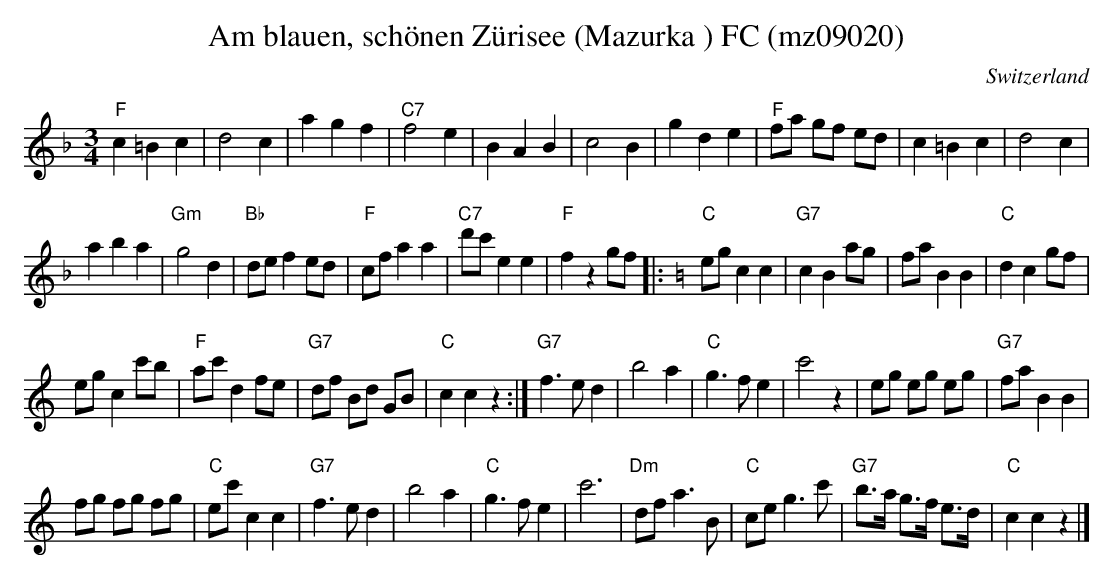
X:1
T:Am blauen, sch\"onen Z\"urisee (Mazurka ) FC (mz09020)
M:3/4
L:1/8
K:F %%MIDI gchordon
"F"c2=B2c2 | d4c2 | a2g2f2 | "C7"f4e2 | B2A2B2 | c4B2 | g2d2e2 | "F"fa gf ed | c2=B2c2 | d4c2 |
a2b2a2 | "Gm"g4d2 | "Bb"def2ed | "F"cfa2a2 | "C7"d'c'e2e2 | "F"f2z2gf |: [K:C] "C"egc2c2 | "G7"c2B2 ag | faB2B2 | "C"d2c2 gf |
egc2c'b | "F"ac'd2fe | "G7"df Bd GB | "C"c2c2z2 :| "G7"f3ed2 | b4a2 |  "C"g3fe2 | c'4z2 | eg eg eg | "G7"faB2B2 |
fg fg fg | "C"ec'c2c2 | "G7"f3ed2 | b4a2 | "C"g3fe2 | c'6 | "Dm"dfa3B | "C"ce g3c' | "G7"b>a g>f e>d | "C"c2c2z2 |]
